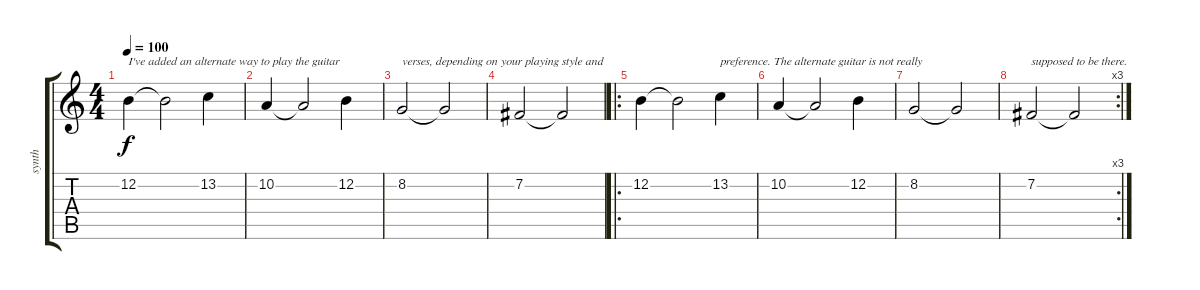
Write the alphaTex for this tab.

\track ("synth" "synth") {instrument pad8sweep}
\staff {score tabs}
\tuning (E4 B3 G3 D3 A2 E2) {hide}
\ts (4 4)
\tempo 100
\clef g2
\ks c
12.2.4{txt "I've added an alternate way to play the guitar" dy f instrument pad8sweep} 12.2{t}.2 13.2.4 |
10.2.4 10.2{t}.2 12.2.4 |
8.2.2{txt "verses, depending on your playing style and "} 8.2{t}.2 |
7.2.2 7.2{t}.2 |
\ro
12.2.4 12.2{t}.2 13.2.4{txt "preference. The alternate guitar is not really"} |
10.2.4 10.2{t}.2 12.2.4 |
8.2.2 8.2{t}.2 |
\rc 3
7.2.2{txt "supposed to be there."} 7.2{t}.2
